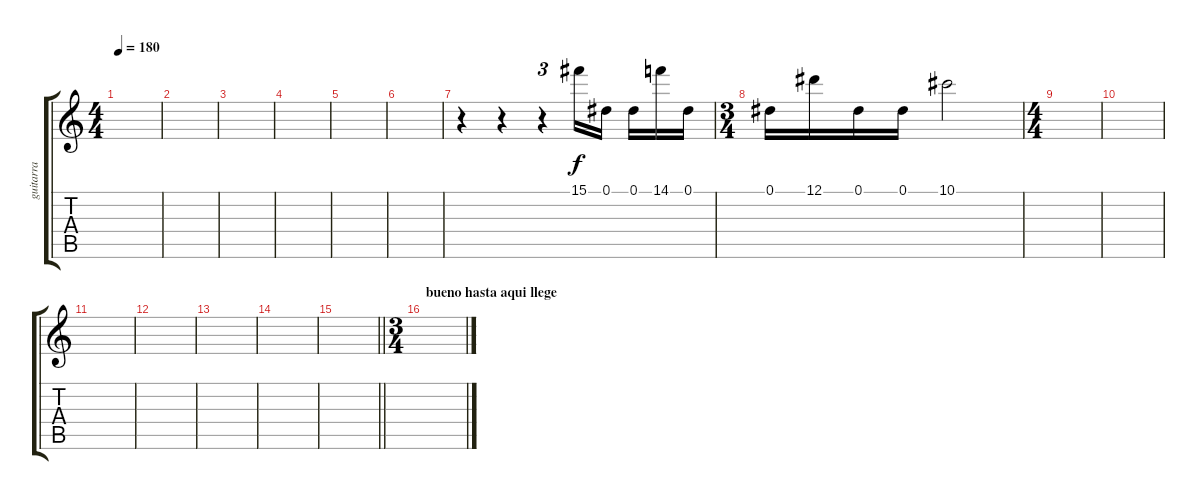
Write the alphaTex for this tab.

\track ("guitarra" "guitarra") {instrument overdrivenguitar}
\staff {score tabs}
\tuning (Eb4 Bb3 Gb3 Db3 Ab2 Eb2) {hide}
\ts (4 4)
\tempo 180
\clef g2
\ks c
|
|
|
|
|
|
r.4 r.4 r.4{tu (3 2)} 15.1.16 0.1.16 0.1.16 14.1.16 0.1.16 |
\ts (3 4)
0.1.16 12.1.16 0.1.16 0.1.16 10.1.2 |
\ts (4 4)
|
|
|
|
|
|
\barLineRight lightlight
|
\ts (3 4)
\section ("" "bueno hasta aqui llege ")
